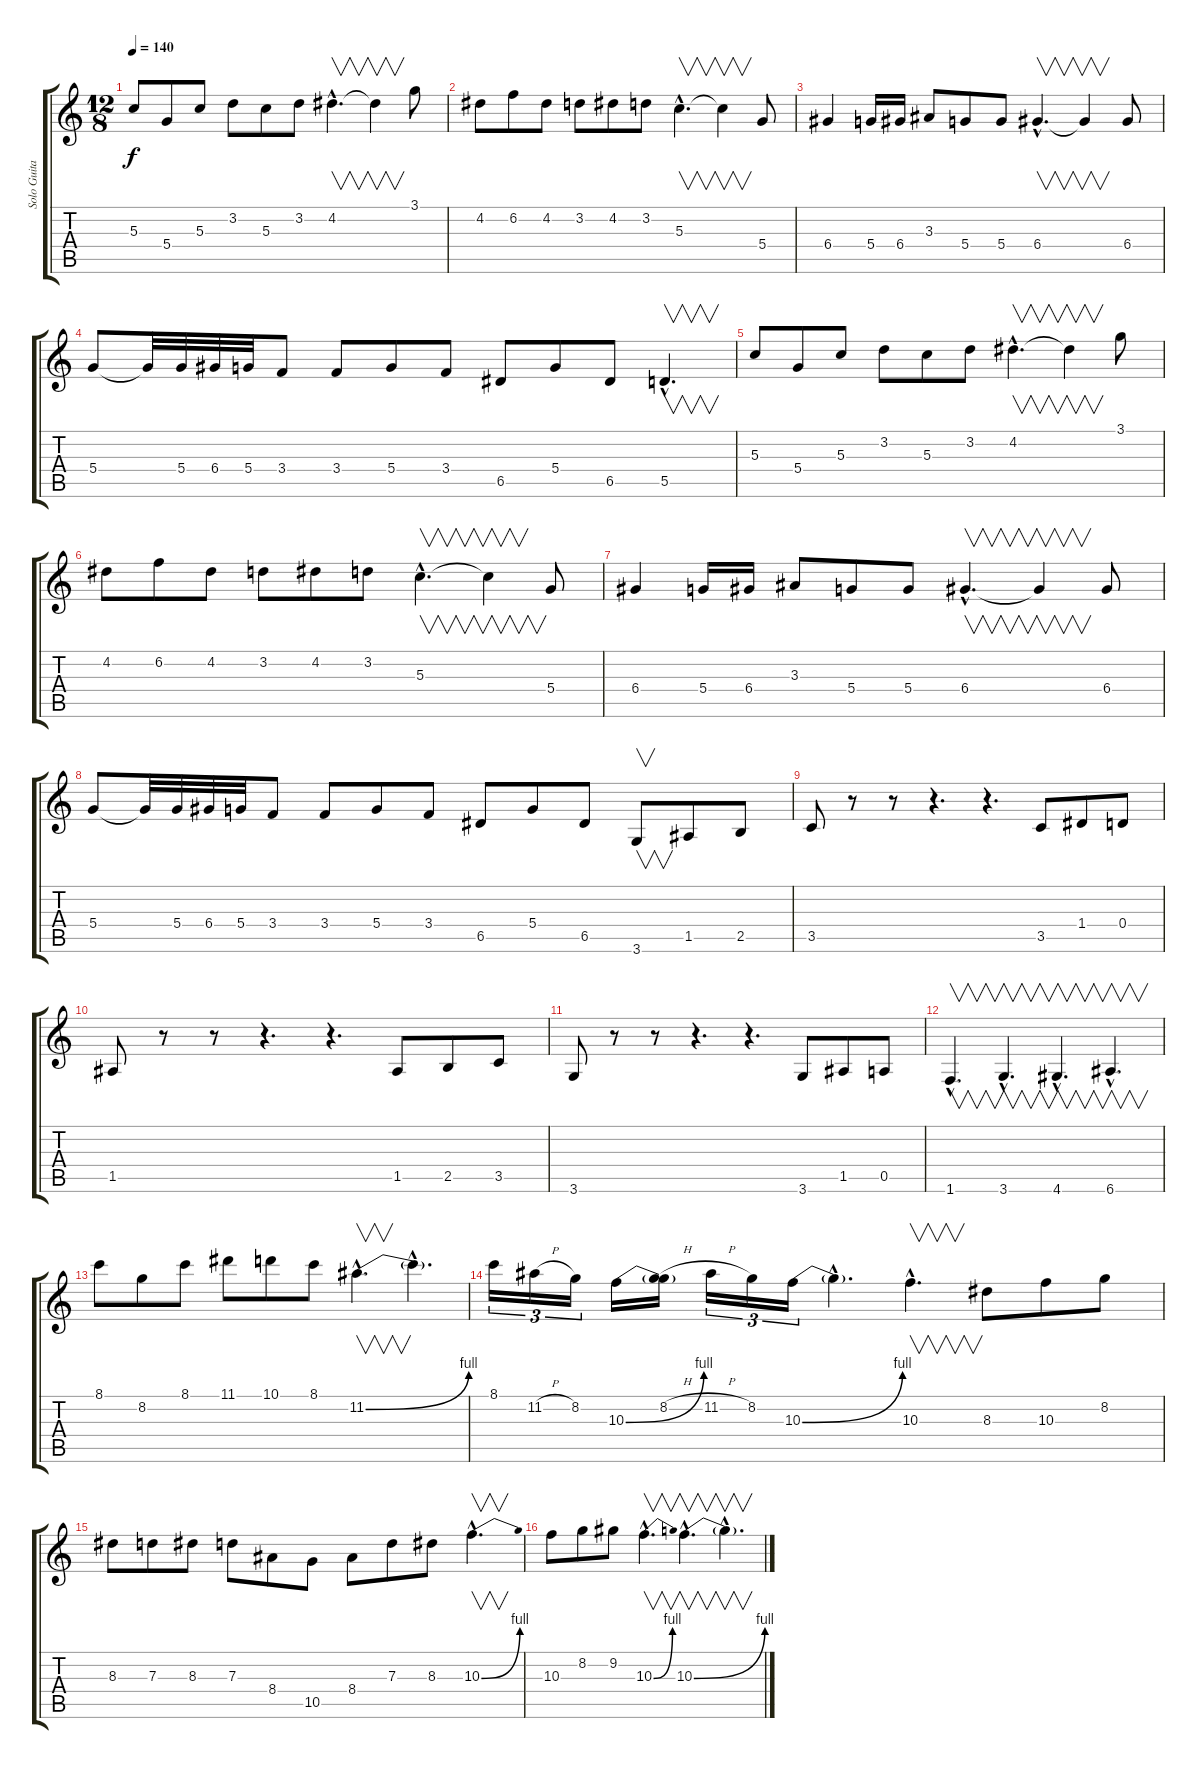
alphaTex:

\track ("Solo Guitar" "Solo Guita") {instrument distortionguitar}
\staff {score tabs}
\tuning (E4 B3 G3 D3 A2 E2) {hide}
\ts (12 8)
\tempo 140
\clef g2
\ks c
5.3.8{dy f} 5.4.8 5.3.8 3.2.8 5.3.8 3.2.8 4.2{hac}.4{v d} 4.2{t}.4{v} 3.1.8 |
4.2.8 6.2.8 4.2.8 3.2.8 4.2.8 3.2.8 5.3{hac}.4{v d} 5.3{t}.4{v} 5.4.8 |
6.4.4 5.4.16 6.4.16 3.3.8 5.4.8 5.4.8 6.4{hac}.4{v d} 6.4{t}.4{v} 6.4.8 |
5.4.8 5.4{t}.32 5.4.32 6.4.32 5.4.32 3.4.8 3.4.8 5.4.8 3.4.8 6.5.8 5.4.8 6.5.8 5.5{hac}.4{v d} |
5.3.8 5.4.8 5.3.8 3.2.8 5.3.8 3.2.8 4.2{hac}.4{v d} 4.2{t}.4{v} 3.1.8 |
4.2.8 6.2.8 4.2.8 3.2.8 4.2.8 3.2.8 5.3{hac}.4{v d} 5.3{t}.4{v} 5.4.8 |
6.4.4 5.4.16 6.4.16 3.3.8 5.4.8 5.4.8 6.4{hac}.4{v d} 6.4{t}.4{v} 6.4.8 |
5.4.8 5.4{t}.32 5.4.32 6.4.32 5.4.32 3.4.8 3.4.8 5.4.8 3.4.8 6.5.8 5.4.8 6.5.8 3.6.8{v} 1.5.8 2.5.8 |
3.5.8 r.8 r.8 r.4{d} r.4{d} 3.5.8 1.4.8 0.4.8 |
1.5.8 r.8 r.8 r.4{d} r.4{d} 1.5.8 2.5.8 3.5.8 |
3.6.8 r.8 r.8 r.4{d} r.4{d} 3.6.8 1.5.8 0.5.8 |
1.6{hac}.4{v d} 3.6{hac}.4{v d} 4.6{hac}.4{v d} 6.6{hac}.4{v d} |
8.1.8 8.2.8 8.1.8 11.1.8 10.1.8 8.1.8 11.2{be (bend 0 0 60 4) hac}.4{v d} 11.2{hac t}.4{d} |
8.1.16{tu (3 2)} 11.2{h}.16{tu (3 2)} 8.2.16{tu (3 2)} 10.3{be (bend 0 0 60 4)}.16 (8.2{h} 10.3{t}).16 11.2{h}.16{tu (3 2)} 8.2.16{tu (3 2)} 10.3{be (bend 0 0 60 4)}.16{tu (3 2)} 10.3{hac t}.4{d} 10.3{hac}.4{v d} 8.3.8 10.3.8 8.2.8 |
8.3.8 7.3.8 8.3.8 7.3.8 8.4.8 10.5.8 8.4.8 7.3.8 8.3.8 10.3{be (bend 0 0 60 4) hac}.4{v d} |
10.3.8 8.2.8 9.2.8 10.3{be (bend 0 0 60 4) hac}.4{v d} 10.3{be (bend 0 0 60 4) hac}.4{v d} 10.3{hac t}.4{v d}
